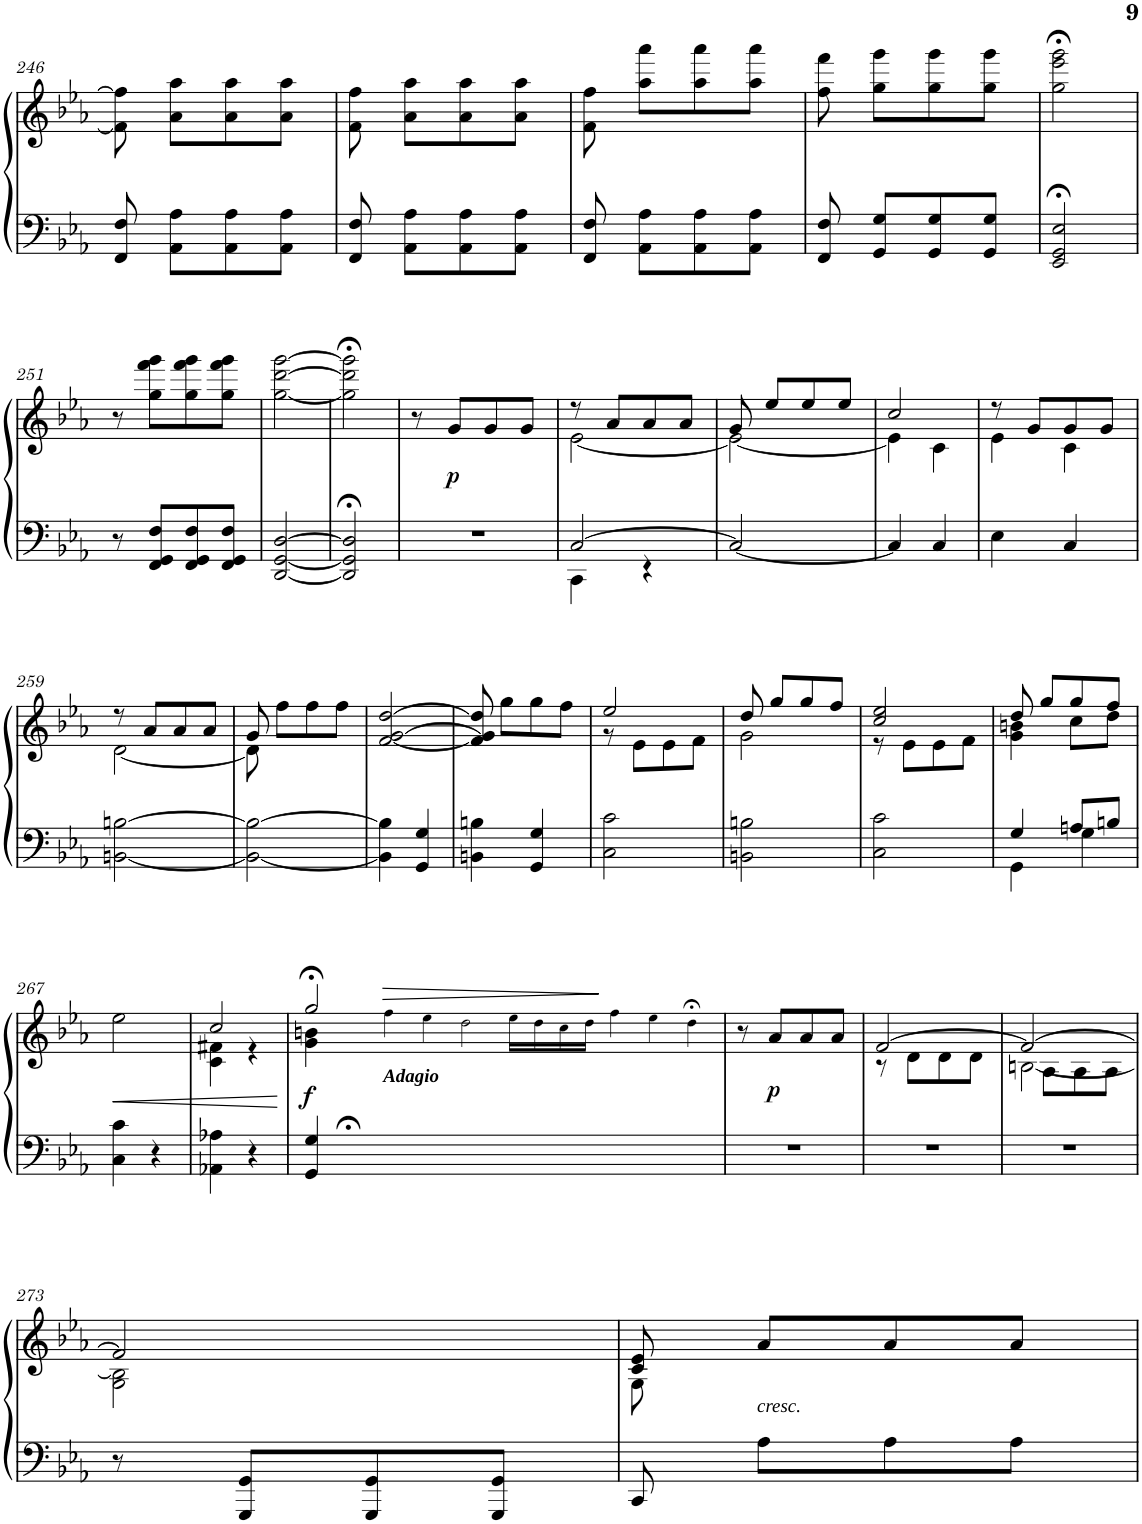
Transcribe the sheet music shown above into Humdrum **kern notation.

**kern	**kern	**dynam
*part1	*part1	*part1
*staff2	*staff1	*staff1/2
*I"Piano	*	*
*I'Pno	*	*
*clefF4	*clefG2	*
*k[b-e-a-]	*k[b-e-a-]	*
*M2/4	*M2/4	*
=245	=245	=245
8FF/] 8F/]	[2f\ [2ff\	.
8AA-\ 8A-\L	.	.
8AA-\ 8A-\	.	.
8AA-\ 8A-\J	.	.
!!LO:PB:g=z
=246	=246	=246
8FF/ 8F/	8f\] 8ff\]	.
8AA-\ 8A-\L	8a-\ 8aa-\L	.
8AA-\ 8A-\	8a-\ 8aa-\	.
8AA-\ 8A-\J	8a-\ 8aa-\J	.
=247	=247	=247
8FF/ 8F/	8f\ 8ff\	.
8AA-\ 8A-\L	8a-\ 8aa-\L	.
8AA-\ 8A-\	8a-\ 8aa-\	.
8AA-\ 8A-\J	8a-\ 8aa-\J	.
=248	=248	=248
8FF/ 8F/	8f\ 8ff\	.
8AA-\ 8A-\L	8aa-\ 8aaa-\L	.
8AA-\ 8A-\	8aa-\ 8aaa-\	.
8AA-\ 8A-\J	8aa-\ 8aaa-\J	.
=249	=249	=249
8FF/ 8F/	8ff\ 8fff\	.
8GG/ 8G/L	8gg\ 8ggg\L	.
8GG/ 8G/	8gg\ 8ggg\	.
8GG/ 8G/J	8gg\ 8ggg\J	.
=250	=250	=250
2EE-/;< 2GG/;< 2E-/;<	2gg\;< 2eee-\;< 2ggg\;<	.
!!LO:LB:g=z
=251	=251	=251
8r	8r	.
8FF/ 8GG/ 8F/L	8gg\ 8fff\ 8ggg\L	.
8FF/ 8GG/ 8F/	8gg\ 8fff\ 8ggg\	.
8FF/ 8GG/ 8F/J	8gg\ 8fff\ 8ggg\J	.
=252	=252	=252
[2DD/ [2GG/ [2D/	[2gg\ [2ddd\ [2ggg\	.
=253	=253	=253
2DD/];< 2GG/];< 2D/];<	2gg\];< 2ddd\];< 2ggg\];<	.
=254	=254	=254
2r	8r	.
!	!	!LO:DY:b
.	8g/L	p
.	8g/	.
.	8g/J	.
=255	=255	=255
*^	*^	*
[2C/	4CC\	8r	[2e-\	.
.	.	8a-/L	.	.
.	4r	8a-/	.	.
.	.	8a-/J	.	.
*v	*v	*	*	*
=256	=256	=256	=256
2C/_	8g/	2e-\_	.
.	8ee-/L	.	.
.	8ee-/	.	.
.	8ee-/J	.	.
=257	=257	=257	=257
4C/]	2cc/	4e-\]	.
4C/	.	4c\	.
=258	=258	=258	=258
4E-\	8r	4e-\	.
.	8g/L	.	.
4C/	8g/	4c\	.
.	8g/J	.	.
!!LO:LB:g=z	!!
=259	=259	=259	=259
[2BBn\ [2Bn\	8r	[2d\	.
.	8a-/L	.	.
.	8a-/	.	.
.	8a-/J	.	.
=260	=260	=260	=260
2BB\_ 2B\_	8g/	8d\]	.
.	8ff\L	4.ryy	.
.	8ff\	.	.
.	8ff\J	.	.
*	*v	*v	*
=261	=261	=261
4BB\] 4B\]	[2f/ [2g/ [2dd/	.
4GG/ 4G/	.	.
=262	=262	=262
4BBn\ 4Bn\	8f/] 8g/] 8dd/]	.
.	8gg\L	.
4GG/ 4G/	8gg\	.
.	8ff\J	.
=263	=263	=263
*	*^	*
2C\ 2c\	2ee-/	8r	.
.	.	8e-\L	.
.	.	8e-\	.
.	.	8f\J	.
=264	=264	=264	=264
2BBn\ 2Bn\	8dd/	2g\	.
.	8gg/L	.	.
.	8gg/	.	.
.	8ff/J	.	.
=265	=265	=265	=265
2C\ 2c\	2cc/ 2ee-/	8r	.
.	.	8e-\L	.
.	.	8e-\	.
.	.	8f\J	.
=266	=266	=266	=266
*^	*	*	*
4G/	4GG\	8dd/	4g\ 4bn\	.
.	.	8gg/L	.	.
8An/L	4G\	8gg/	8cc\L	.
8Bn/J	.	8ff/J	8dd\J	.
*v	*v	*	*	*
!!LO:LB:g=z
=267	=267	=267	=267
!	!	!	!LO:HP:b
*	*v	*v	*
4C\ 4c\	2ee-\	<
4r	.	.
=268	=268	=268
*	*^	*
4AA-X\ 4A-X\	2cc/	4c\ 4f#X\	.
4r	.	4r	.
*	*v	*v	*
.	.	[
=269	=269	=269
*	*^	*
!	!	!	!LO:DY:a=2
4GG/ 4G/	2gg;</	4g\ 4bn\	f
4r;<yy	.	1ryy	.
!	!LO:TX:b:Bi:t=Adagio	!	!
!	!	!	!LO:HP:b
0ryy	4ff!\	.	>
.	4ee-!\	.	.
.	2dd!\	.	.
.	.	1ryy	.
.	16ee-!\LL	.	.
.	16dd!\	.	.
.	16cc!\	.	.
.	16dd!\JJ	.	.
.	4ff!\	.	]
.	4ee-!\	.	.
.	4dd;<!\	4ryy	.
*	*v	*v	*
=270	=270	=270
2r	8r	.
!	!	!LO:DY:b
.	8a-/L	p
.	8a-/	.
.	8a-/J	.
=271	=271	=271
*	*^	*
2r	[2f/	8r	.
.	.	8d\L	.
.	.	8d\	.
.	.	8d\J	.
=272	=272	=272	=272
*	*	*^	*
2r	2f/_	[2Bn\	8ryy	.
.	.	.	8A-\L	.
.	.	.	8A-\	.
.	.	.	8A-\J	.
*	*	*v	*v	*
!!LO:LB:g=z
=273	=273	=273	=273
8r	2f/]	2G\ 2B\]	.
8GGG/ 8GG/L	.	.	.
8GGG/ 8GG/	.	.	.
8GGG/ 8GG/J	.	.	.
*	*v	*v	*
=	=	=
*-	*-	*-
